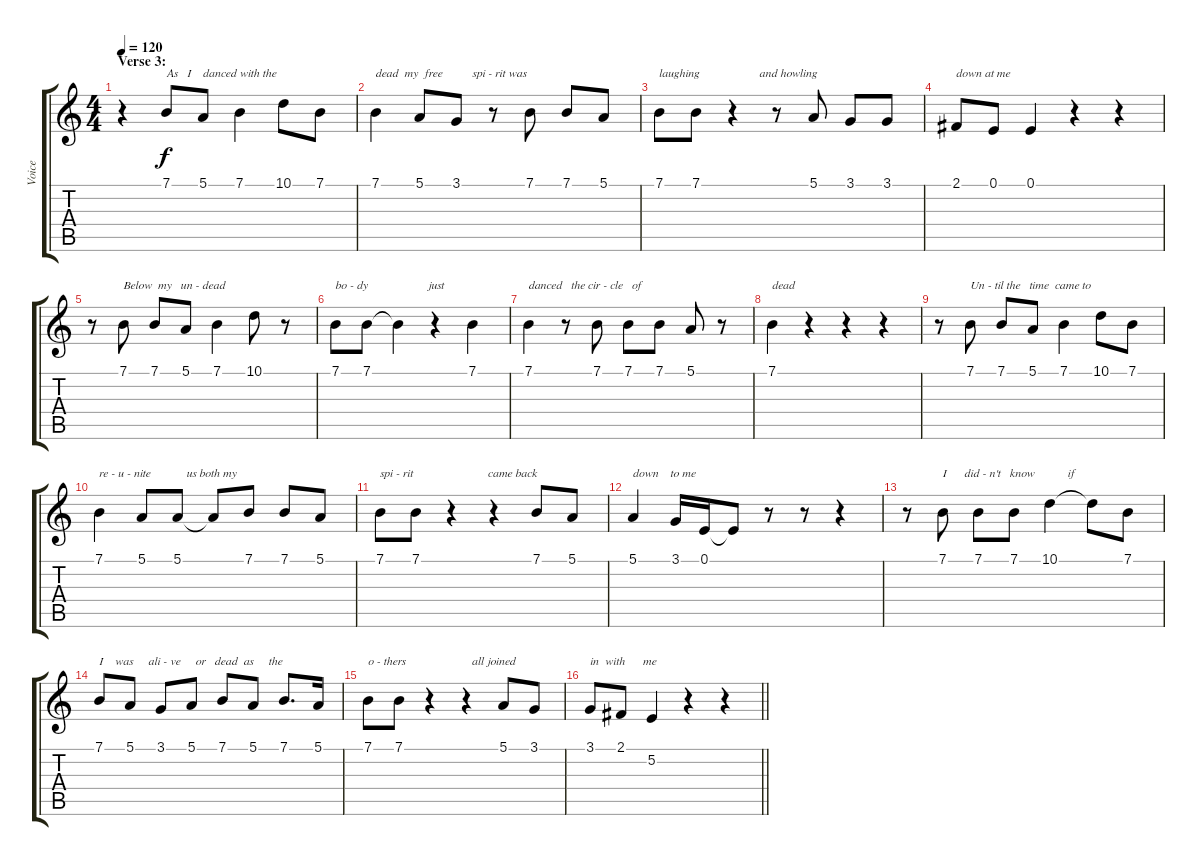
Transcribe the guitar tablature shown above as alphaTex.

\track ("Voice" "Voice") {instrument electricgrandpiano}
\staff {score tabs}
\tuning (E4 B3 G3 D3 A2 E2) {hide}
\ts (4 4)
\section ("" "Verse 3:")
\tempo 120
\clef g2
\ks c
r.4{dy f} 7.1.8{txt "As   I    danced with the"} 5.1.8 7.1.4 10.1.8 7.1.8 |
7.1.4{txt "dead  my  free          spi - rit was"} 5.1.8 3.1.8 r.8 7.1.8 7.1.8 5.1.8 |
7.1.8{txt "laughing                    and howling"} 7.1.8 r.4 r.8 5.1.8 3.1.8 3.1.8 |
2.1.8{txt "down at me"} 0.1.8 0.1.4 r.4 r.4 |
r.8 7.1.8{txt "Below  my   un - dead"} 7.1.8 5.1.8 7.1.4 10.1.8 r.8 |
7.1.8{txt "bo - dy                    just"} 7.1.8 7.1{t}.4 r.4 7.1.4 |
7.1.4{txt "danced   the cir - cle   of"} r.8 7.1.8 7.1.8 7.1.8 5.1.8 r.8 |
7.1.4{txt "dead"} r.4 r.4 r.4 |
r.8 7.1.8{txt "Un - til the   time  came to"} 7.1.8 5.1.8 7.1.4 10.1.8 7.1.8 |
7.1.4{txt "re - u - nite            us both my"} 5.1.8 5.1.8 5.1{t}.8 7.1.8 7.1.8 5.1.8 |
7.1.8{txt "spi - rit                         came back"} 7.1.8 r.4 r.4 7.1.8 5.1.8 |
5.1.4{txt "down    to me"} 3.1.16 0.1.16 0.1{t}.8 r.8 r.8 r.4 |
r.8 7.1.8{txt "I      did - n't   know           if"} 7.1.8 7.1.8 10.1.4 10.1{t}.8 7.1.8 |
7.1.8{txt "I    was     ali - ve     or   dead  as     the"} 5.1.8 3.1.8 5.1.8 7.1.8 5.1.8 7.1.8{d} 5.1.16 |
7.1.8{txt "o - thers                      all joined"} 7.1.8 r.4 r.4 5.1.8 3.1.8 |
\barLineRight lightlight
3.1.8{txt "in  with      me"} 2.1.8 5.2.4 r.4 r.4
